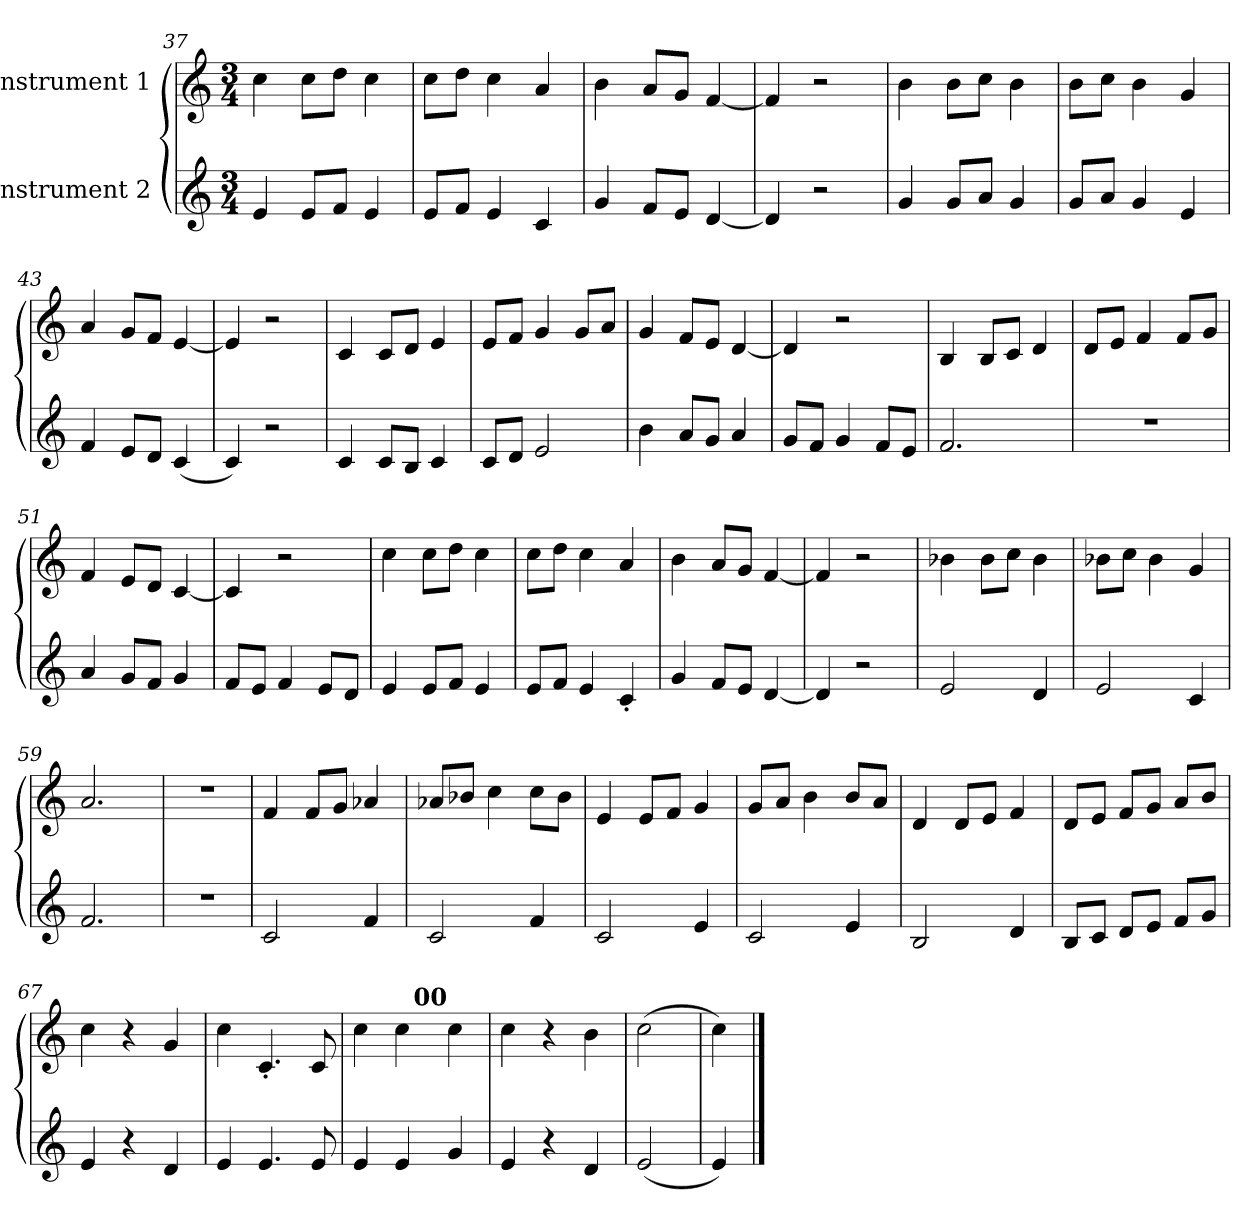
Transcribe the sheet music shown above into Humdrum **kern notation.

**kern	**kern
*part2	*part1
*staff2	*staff1
*I"Instrument 2	*I"Instrument 1
*clefG2	*clefG2
*k[]	*k[]
*M3/4	*M3/4
=37	=37
4e/	4cc\
8e/L	8cc\L
8f/J	8dd\J
4e/	4cc\
=38	=38
8e/L	8cc\L
8f/J	8dd\J
4e/	4cc\
4c/	4a/
=39	=39
4g/	4b\
8f/L	8a/L
8e/J	8g/J
[4d/	[4f/
=40	=40
4d/]	4f/]
2r	2r
=41	=41
4g/	4b\
8g/L	8b\L
8a/J	8cc\J
4g/	4b\
=42	=42
8g/L	8b\L
8a/J	8cc\J
4g/	4b\
4e/	4g/
=43	=43
4f/	4a/
8e/L	8g/L
8d/J	8f/J
(<4c/	[4e/
=44	=44
4c/)	4e/]
2r	2r
=45	=45
4c/	4c/
8c/L	8c/L
8B/J	8d/J
4c/	4e/
=46	=46
8c/L	8e/L
8d/J	8f/J
2e/	4g/
.	8g/L
.	8a/J
=47	=47
4b\	4g/
8a/L	8f/L
8g/J	8e/J
4a/	[4d/
!!LO:LB:g=z
=48	=48
8g/L	4d/]
8f/J	.
4g/	2r
8f/L	.
8e/J	.
=49	=49
2.f/	4B/
.	8B/L
.	8c/J
.	4d/
=50	=50
2.r	8d/L
.	8e/J
.	4f/
.	8f/L
.	8g/J
=51	=51
4a/	4f/
8g/L	8e/L
8f/J	8d/J
4g/	[4c/
=52	=52
8f/L	4c/]
8e/J	.
4f/	2r
8e/L	.
8d/J	.
=53	=53
4e/	4cc\
8e/L	8cc\L
8f/J	8dd\J
4e/	4cc\
=54	=54
8e/L	8cc\L
8f/J	8dd\J
4e/	4cc\
4c'/	4a/
=55	=55
4g/	4b\
8f/L	8a/L
8e/J	8g/J
[4d/	[4f/
=56	=56
4d/]	4f/]
2r	2r
=57	=57
2e</	4b-X\
.	8b-\L
.	8cc\J
4d/	4b-\
=58	=58
2e/	8b-X\L
.	8cc\J
.	4b-\
4c/	4g/
=59	=59
2.f/	2.a/
!!LO:LB:g=z
=60	=60
2.r	2.r
=61	=61
2c/	4f/
.	8f/L
.	8g/J
4f/	4a-X/
=62	=62
2c/	8a-X/L
.	8b-X/J
.	4cc\
4f/	8cc\L
.	8b-\J
=63	=63
2c/	4e/
.	8e/L
.	8f/J
4e/	4g/
=64	=64
2c/	8g/L
.	8a/J
.	4b\
4e/	8b/L
.	8a/J
=65	=65
2B/	4d/
.	8d/L
.	8e/J
4d/	4f/
=66	=66
8B/L	8d/L
8c/J	8e/J
8d/L	8f/L
8e/J	8g/J
8f/L	8a/L
8g/J	8b/J
=67	=67
4e/	4cc\
4r	4r
4d/	4g/
=68	=68
4e/	4cc\
4.e/	4.c'/
8e/	8c/
=69	=69
*	*^
4e/	4cc\	4ryy
4e/	4cc\	16ryy
*	*MM144	*
!	!	!LO:TX:a:B:t=00
.	.	4..ryy
4g/	4cc\	.
*	*v	*v
=70	=70
4e/	4cc\
4r	4r
4d/	4b\
=71	=71
(<2e/	(>2cc\
=72	=72
4e/)	4cc\)
==	==
*-	*-
